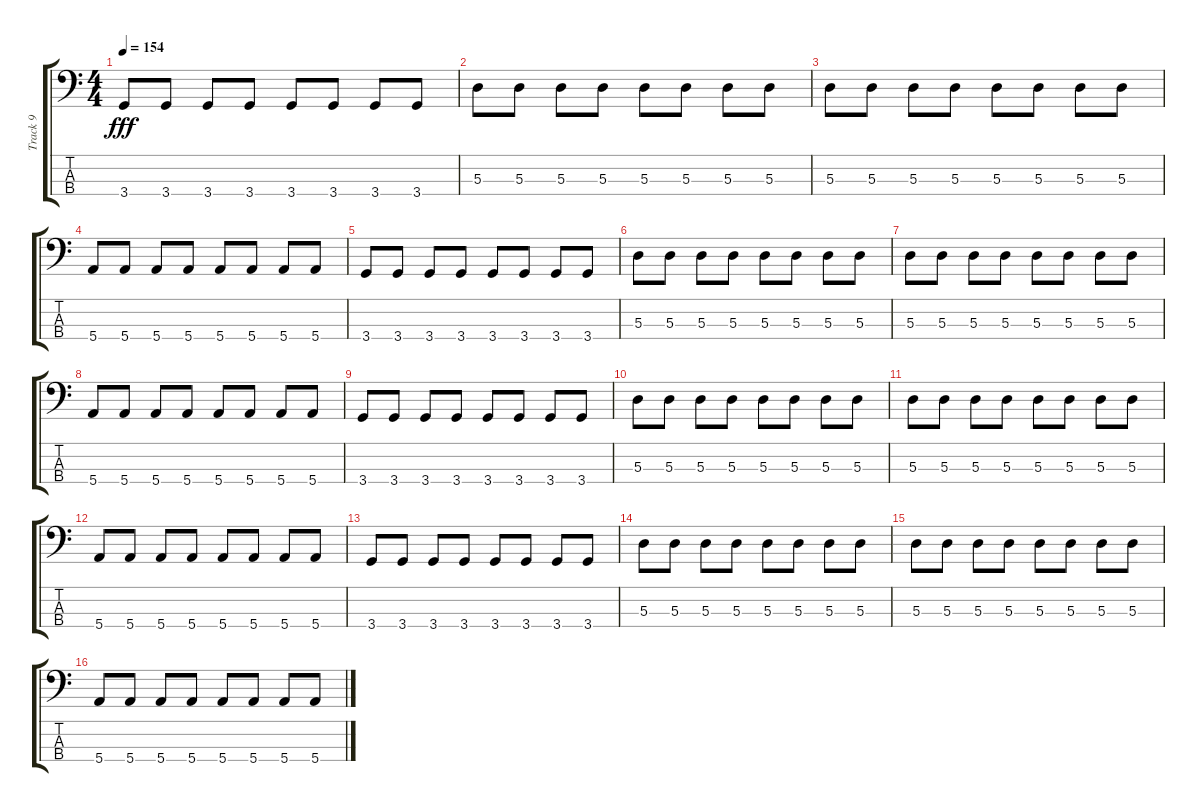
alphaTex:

\track ("Track 9" "Track 9") {instrument electricbassfinger}
\staff {score tabs}
\tuning (G2 D2 A1 E1) {hide}
\ts (4 4)
\tempo 154
\clef f4
\ks c
3.4.8{dy fff} 3.4.8 3.4.8 3.4.8 3.4.8 3.4.8 3.4.8 3.4.8 |
5.3.8 5.3.8 5.3.8 5.3.8 5.3.8 5.3.8 5.3.8 5.3.8 |
5.3.8 5.3.8 5.3.8 5.3.8 5.3.8 5.3.8 5.3.8 5.3.8 |
5.4.8 5.4.8 5.4.8 5.4.8 5.4.8 5.4.8 5.4.8 5.4.8 |
3.4.8 3.4.8 3.4.8 3.4.8 3.4.8 3.4.8 3.4.8 3.4.8 |
5.3.8 5.3.8 5.3.8 5.3.8 5.3.8 5.3.8 5.3.8 5.3.8 |
5.3.8 5.3.8 5.3.8 5.3.8 5.3.8 5.3.8 5.3.8 5.3.8 |
5.4.8 5.4.8 5.4.8 5.4.8 5.4.8 5.4.8 5.4.8 5.4.8 |
3.4.8 3.4.8 3.4.8 3.4.8 3.4.8 3.4.8 3.4.8 3.4.8 |
5.3.8 5.3.8 5.3.8 5.3.8 5.3.8 5.3.8 5.3.8 5.3.8 |
5.3.8 5.3.8 5.3.8 5.3.8 5.3.8 5.3.8 5.3.8 5.3.8 |
5.4.8 5.4.8 5.4.8 5.4.8 5.4.8 5.4.8 5.4.8 5.4.8 |
3.4.8 3.4.8 3.4.8 3.4.8 3.4.8 3.4.8 3.4.8 3.4.8 |
5.3.8 5.3.8 5.3.8 5.3.8 5.3.8 5.3.8 5.3.8 5.3.8 |
5.3.8 5.3.8 5.3.8 5.3.8 5.3.8 5.3.8 5.3.8 5.3.8 |
5.4.8 5.4.8 5.4.8 5.4.8 5.4.8 5.4.8 5.4.8 5.4.8
